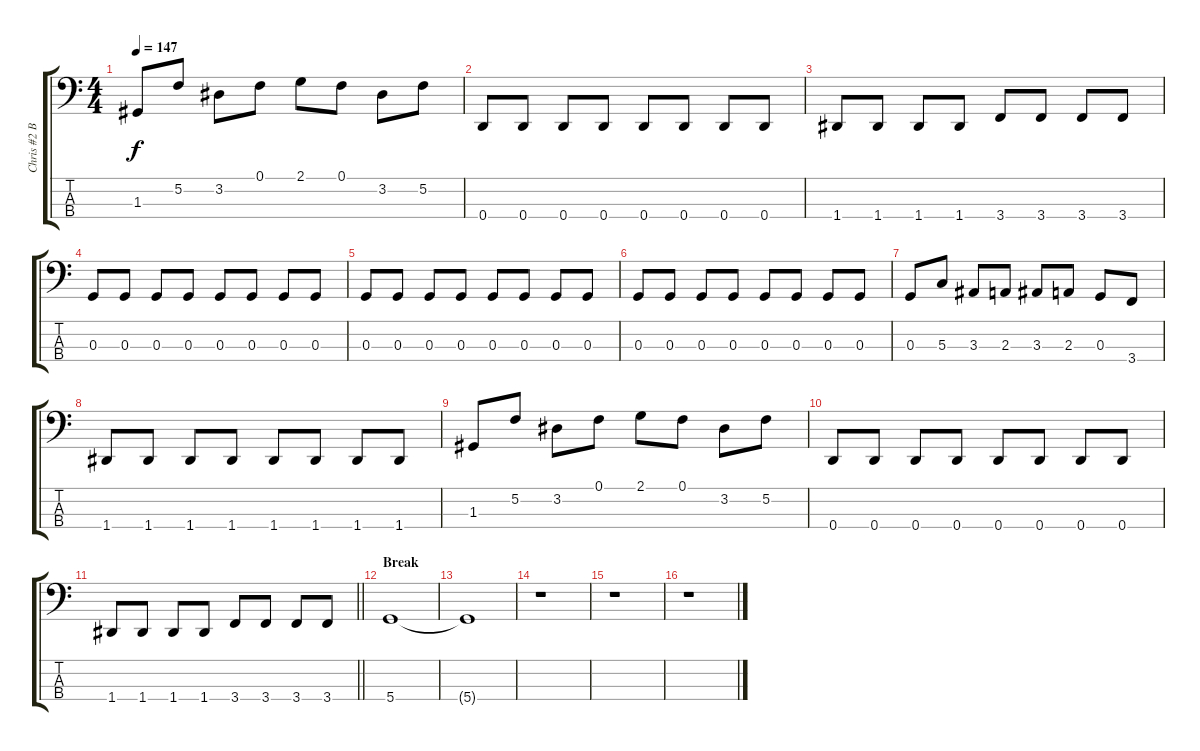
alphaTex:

\track ("Chris #2 Bass" "Chris #2 B") {instrument electricbasspick}
\staff {score tabs}
\tuning (F2 C2 G1 D1) {hide}
\ts (4 4)
\tempo 147
\clef f4
\ks c
1.3.8{dy f} 5.2.8 3.2.8 0.1.8 2.1.8 0.1.8 3.2.8 5.2.8 |
0.4.8 0.4.8 0.4.8 0.4.8 0.4.8 0.4.8 0.4.8 0.4.8 |
1.4.8 1.4.8 1.4.8 1.4.8 3.4.8 3.4.8 3.4.8 3.4.8 |
0.3.8 0.3.8 0.3.8 0.3.8 0.3.8 0.3.8 0.3.8 0.3.8 |
0.3.8 0.3.8 0.3.8 0.3.8 0.3.8 0.3.8 0.3.8 0.3.8 |
0.3.8 0.3.8 0.3.8 0.3.8 0.3.8 0.3.8 0.3.8 0.3.8 |
0.3.8 5.3.8 3.3.8 2.3.8 3.3.8 2.3.8 0.3.8 3.4.8 |
1.4.8 1.4.8 1.4.8 1.4.8 1.4.8 1.4.8 1.4.8 1.4.8 |
1.3.8 5.2.8 3.2.8 0.1.8 2.1.8 0.1.8 3.2.8 5.2.8 |
0.4.8 0.4.8 0.4.8 0.4.8 0.4.8 0.4.8 0.4.8 0.4.8 |
\barLineRight lightlight
1.4.8 1.4.8 1.4.8 1.4.8 3.4.8 3.4.8 3.4.8 3.4.8 |
\section ("" "Break")
5.4.1 |
5.4{t}.1{volume 3} |
r.1 |
r.1 |
r.1
